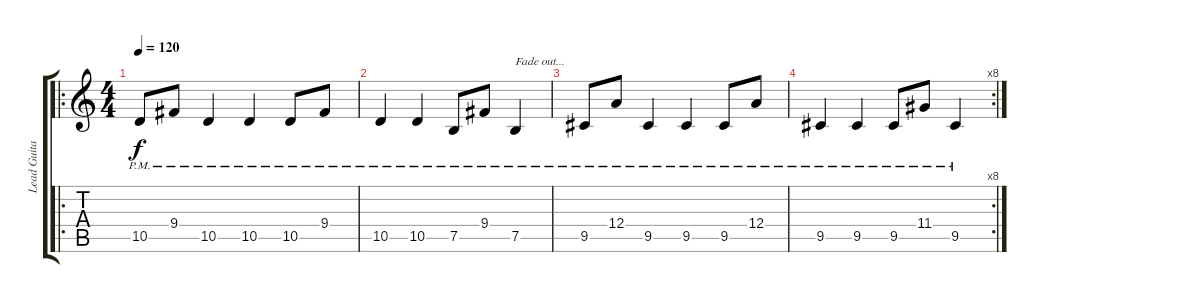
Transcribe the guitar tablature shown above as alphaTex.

\track ("Lead Guitar" "Lead Guita") {instrument distortionguitar}
\staff {score tabs}
\tuning (B3 Gb3 D3 A2 E2 B1) {hide}
\ro
\ts (4 4)
\tempo 120
\clef g2
\ks c
10.5{pm}.8{dy f} 9.4{pm}.8 10.5{pm}.4 10.5{pm}.4 10.5{pm}.8 9.4{pm}.8 |
10.5{pm}.4 10.5{pm}.4 7.5{pm}.8 9.4{pm}.8 7.5{pm}.4{txt "Fade out..."} |
9.5{pm}.8 12.4{pm}.8 9.5{pm}.4 9.5{pm}.4 9.5{pm}.8 12.4{pm}.8 |
\rc 8
9.5{pm}.4 9.5{pm}.4 9.5{pm}.8 11.4{pm}.8 9.5{pm}.4
